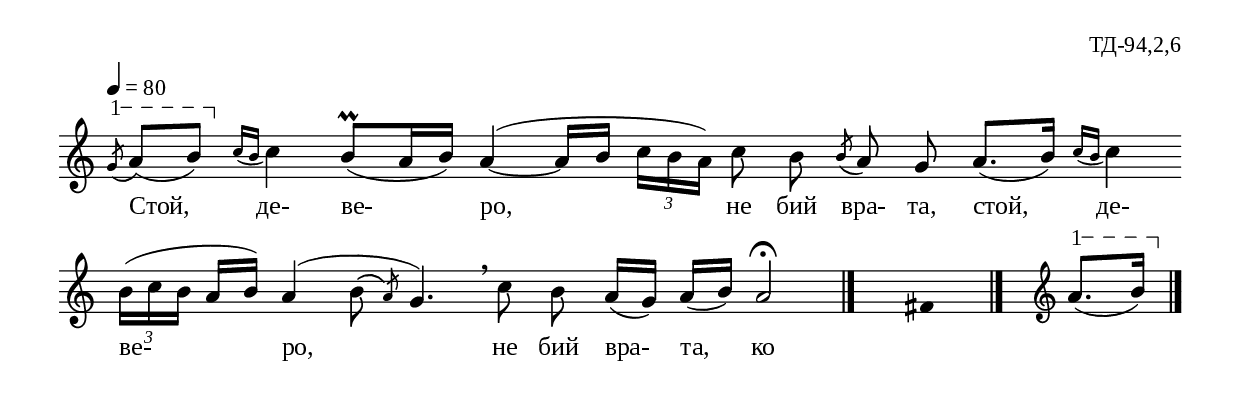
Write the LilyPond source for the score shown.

%{
sva_094_2_06
%}

\include "td-preamble.ly"

\score {
\relative c'' {
\tempo 4 = 80
\cadenzaOn
\varA
\acciaccatura g8\startTextSpan a[( b\stopTextSpan)] 
\acciaccatura { c16[ b] } c4 b8\prall([ a16 b]) a4(~ a16[ b]
\times 2/3 { c16[ b a]) } c8\noBeam b \acciaccatura b a\noBeam g\noBeam a8.([ b16])
 \bar ""
\acciaccatura { c16[ b] } c4 
 \bar ""
 \times 2/3 { b16[( c b] } a[ b])
a4( \afterGrace b8\( { \stdB a\) \stdE } g4.) \breathe c8\noBeam b a16[( g]) a([ b)] a2\fermata 
 \bar "|." 
 s4 \fixB fis \fixC
 \bar "|."  
 s32  \clef treble
\varA
a8.\startTextSpan[( b16\stopTextSpan)]
 \bar "|." 
}
\addlyrics { Стой, де- ве- ро, не бий вра- та, стой, де- ве- ро, не бий вра- та, ко }
%
\layout {
   \context { 
	    \Staff \remove "Time_signature_engraver" } 
  indent = #0
  line-width = 190\mm
  ragged-right=##f
}
%
\midi {
	\context {
		\Score tempoWholesPerMinute = #(ly:make-moment 90 4)
		}
	}
}
%
\header{
  opus = "ТД-94,2,6"
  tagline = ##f
}


